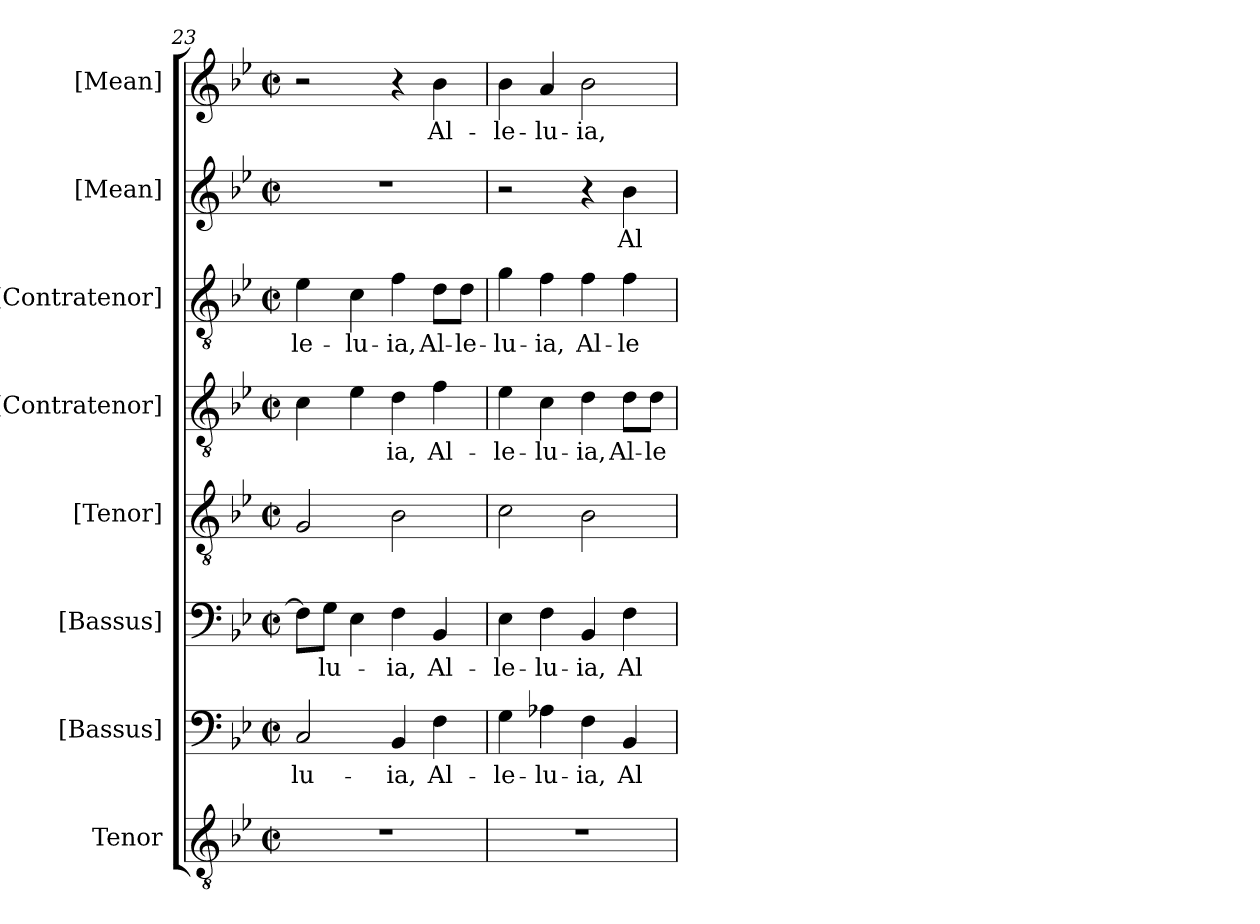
**kern	**kern	**text	**kern	**text	**kern	**kern	**text	**kern	**text	**kern	**text	**kern	**text
*part8	*part7	*part7	*part6	*part6	*part5	*part4	*part4	*part3	*part3	*part2	*part2	*part1	*part1
*staff8	*staff7	*staff7	*staff6	*staff6	*staff5	*staff4	*staff4	*staff3	*staff3	*staff2	*staff2	*staff1	*staff1
*I"Tenor	*I"[Bassus]	*	*I"[Bassus]	*	*I"[Tenor]	*I"[Contratenor]	*	*I"[Contratenor]	*	*I"[Mean]	*	*I"[Mean]	*
*	*I'B.	*	*I'B.	*	*	*I'T.	*	*I'T.	*	*I'M.	*	*I'M.	*
*clefGv2	*clefF4	*	*clefF4	*	*clefGv2	*clefGv2	*	*clefGv2	*	*clefG2	*	*clefG2	*
*ITrd7c12	*	*	*	*	*ITrd7c12	*ITrd7c12	*	*ITrd7c12	*	*	*	*	*
*k[b-e-]	*k[b-e-]	*	*k[b-e-]	*	*k[b-e-]	*k[b-e-]	*	*k[b-e-]	*	*k[b-e-]	*	*k[b-e-]	*
*g:	*g:	*	*g:	*	*g:	*g:	*	*g:	*	*g:	*	*g:	*
*M2/2	*M2/2	*	*M2/2	*	*M2/2	*M2/2	*	*M2/2	*	*M2/2	*	*M2/2	*
*met(c|)	*met(c|)	*	*met(c|)	*	*met(c|)	*met(c|)	*	*met(c|)	*	*met(c|)	*	*met(c|)	*
=23	=23	=23	=23	=23	=23	=23	=23	=23	=23	=23	=23	=23	=23
!	!	!LO:LY:b:color=#000000	!	!	!	!	!	!	!	!	!	!	!
!	!	!	!	!	!	!	!	!	!LO:LY:b:color=#000000	!	!	!	!
1r	2Ci/	-lu-	8Fi\L]	.	2GGi/	4Ci\	.	4E-i\	-le-	1r	.	2r	.
!	!	!	!	!LO:LY:b:color=#000000	!	!	!	!	!	!	!	!	!
.	.	.	8Gi\J	-lu-	.	.	.	.	.	.	.	.	.
!	!	!	!	!	!	!	!	!	!LO:LY:b:color=#000000	!	!	!	!
.	.	.	4E-i\	.	.	4E-i\	.	4Ci\	-lu-	.	.	.	.
!	!	!LO:LY:b:color=#000000	!	!	!	!	!	!	!	!	!	!	!
!	!	!	!	!LO:LY:b:color=#000000	!	!	!	!	!	!	!	!	!
!	!	!	!	!	!	!	!LO:LY:b:color=#000000	!	!	!	!	!	!
!	!	!	!	!	!	!	!	!	!LO:LY:b:color=#000000	!	!	!	!
.	4BB-i/	-ia,	4Fi\	-ia,	2BB-i\	4Di\	-ia,	4Fi\	-ia,	.	.	4r	.
!	!	!LO:LY:b:color=#000000	!	!	!	!	!	!	!	!	!	!	!
!	!	!	!	!LO:LY:b:color=#000000	!	!	!	!	!	!	!	!	!
!	!	!	!	!	!	!	!LO:LY:b:color=#000000	!	!	!	!	!	!
!	!	!	!	!	!	!	!	!	!LO:LY:b:color=#000000	!	!	!	!
!	!	!	!	!	!	!	!	!	!	!	!	!	!LO:LY:b:color=#000000
.	4Fi\	Al-	4BB-i/	Al-	.	4Fi\	Al-	8Di\L	Al-	.	.	4b-i\	Al-
!	!	!	!	!	!	!	!	!	!LO:LY:b:color=#000000	!	!	!	!
.	.	.	.	.	.	.	.	8Di\J	-le-	.	.	.	.
!!LO:LB:g=z
=24	=24	=24	=24	=24	=24	=24	=24	=24	=24	=24	=24	=24	=24
!	!	!LO:LY:b:color=#000000	!	!	!	!	!	!	!	!	!	!	!
!	!	!	!	!LO:LY:b:color=#000000	!	!	!	!	!	!	!	!	!
!	!	!	!	!	!	!	!LO:LY:b:color=#000000	!	!	!	!	!	!
!	!	!	!	!	!	!	!	!	!LO:LY:b:color=#000000	!	!	!	!
!	!	!	!	!	!	!	!	!	!	!	!	!	!LO:LY:b:color=#000000
1r	4Gi\	-le-	4E-i\	-le-	2Ci\	4E-i\	-le-	4Gi\	-lu-	2r	.	4b-i\	-le-
!	!	!LO:LY:b:color=#000000	!	!	!	!	!	!	!	!	!	!	!
!	!	!	!	!LO:LY:b:color=#000000	!	!	!	!	!	!	!	!	!
!	!	!	!	!	!	!	!LO:LY:b:color=#000000	!	!	!	!	!	!
!	!	!	!	!	!	!	!	!	!LO:LY:b:color=#000000	!	!	!	!
!	!	!	!	!	!	!	!	!	!	!	!	!	!LO:LY:b:color=#000000
.	4A-Xi\	-lu-	4Fi\	-lu-	.	4Ci\	-lu-	4Fi\	-ia,	.	.	4ai/	-lu-
!	!	!LO:LY:b:color=#000000	!	!	!	!	!	!	!	!	!	!	!
!	!	!	!	!LO:LY:b:color=#000000	!	!	!	!	!	!	!	!	!
!	!	!	!	!	!	!	!LO:LY:b:color=#000000	!	!	!	!	!	!
!	!	!	!	!	!	!	!	!	!LO:LY:b:color=#000000	!	!	!	!
!	!	!	!	!	!	!	!	!	!	!	!	!	!LO:LY:b:color=#000000
.	4Fi\	-ia,	4BB-i/	-ia,	2BB-i\	4Di\	-ia,	4Fi\	Al-	4r	.	2b-i\	-ia,
!	!	!LO:LY:b:color=#000000	!	!	!	!	!	!	!	!	!	!	!
!	!	!	!	!LO:LY:b:color=#000000	!	!	!	!	!	!	!	!	!
!	!	!	!	!	!	!	!LO:LY:b:color=#000000	!	!	!	!	!	!
!	!	!	!	!	!	!	!	!	!LO:LY:b:color=#000000	!	!	!	!
!	!	!	!	!	!	!	!	!	!	!	!LO:LY:b:color=#000000	!	!
.	4BB-i/	Al-	4Fi\	Al-	.	8Di\L	Al-	4Fi\	-le-	4b-i\	Al-	.	.
!	!	!	!	!	!	!	!LO:LY:b:color=#000000	!	!	!	!	!	!
.	.	.	.	.	.	8Di\J	-le-	.	.	.	.	.	.
=	=	=	=	=	=	=	=	=	=	=	=	=	=
*-	*-	*-	*-	*-	*-	*-	*-	*-	*-	*-	*-	*-	*-
